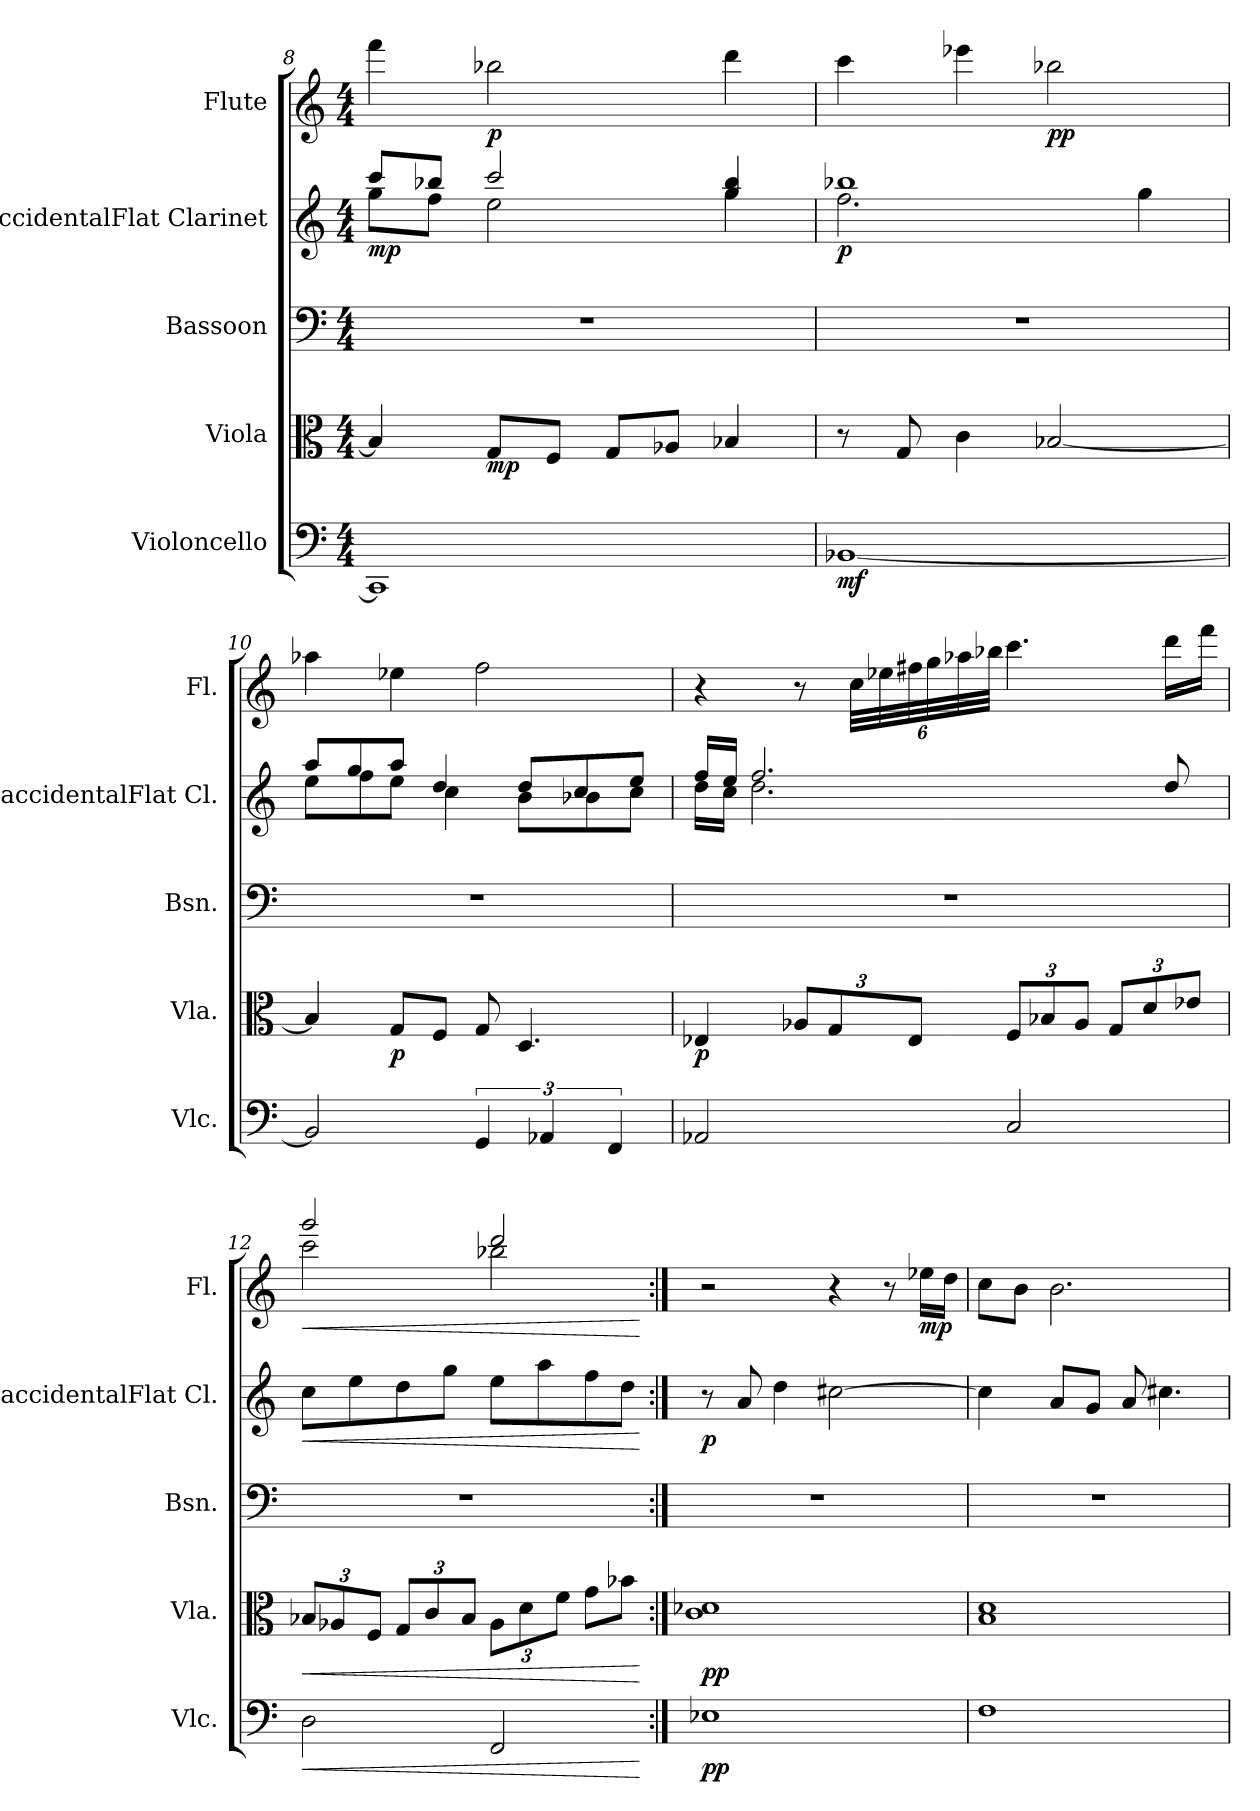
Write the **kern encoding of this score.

**kern	**dynam	**kern	**dynam	**kern	**kern	**dynam	**kern	**dynam
*part5	*part5	*part4	*part4	*part3	*part2	*part2	*part1	*part1
*staff5	*staff5	*staff4	*staff4	*staff3	*staff2	*staff2	*staff1	*staff1
*I"Violoncello	*	*I"Viola	*	*I"Bassoon	*I"BaccidentalFlat Clarinet	*	*I"Flute	*
*I'Vlc.	*	*I'Vla.	*	*I'Bsn.	*I'BaccidentalFlat Cl.	*	*I'Fl.	*
*clefF4	*	*clefC3	*	*clefF4	*clefG2	*	*clefG2	*
*	*	*	*	*	*ITrd1c2	*	*	*
*k[]	*	*k[]	*	*k[]	*k[b-e-]	*	*k[]	*
*M4/4	*	*M4/4	*	*M4/4	*M4/4	*	*M4/4	*
=8	=8	=8	=8	=8	=8	=8	=8	=8
*	*	*	*	*	*^	*	*	*
!	!	!	!	!	!	!	!LO:DY:b	!	!
1CC]	.	4B-/]	.	1r	8bb-/L	8ff\L	mp	4fff\	.
.	.	.	.	.	8aa-X/J	8ee-\J	.	.	.
!	!	!	!LO:DY:b	!	!	!	!	!	!LO:DY:b
.	.	8G/L	mp	.	2bb-/	2dd\	.	2bb-X\	p
.	.	8F/J	.	.	.	.	.	.	.
.	.	8G/L	.	.	.	.	.	.	.
.	.	8A-X/J	.	.	.	.	.	.	.
.	.	4B-X/	.	.	4ff/ 4aa-/	4ff\	.	4ddd\	.
=9	=9	=9	=9	=9	=9	=9	=9	=9	=9
!	!LO:DY:b	!	!	!	!	!	!LO:DY:b	!	!
[1BB-X	mf	8r	.	1r	2.ee-\	1aa-X	p	4ccc\	.
.	.	8G/	.	.	.	.	.	.	.
.	.	4c\	.	.	.	.	.	4eee-X\	.
!	!	!	!	!	!	!	!	!	!LO:DY:b
.	.	[2B-X/	.	.	.	.	.	2bb-X\	pp
.	.	.	.	.	4ff\	.	.	.	.
!!LO:LB:g=z
=10	=10	=10	=10	=10	=10	=10	=10	=10	=10
2BB-/]	.	4B-/]	.	1r	8gg/L	8dd\L	.	4aa-X\	.
.	.	.	.	.	8ff/	8ee-\	.	.	.
!	!	!	!LO:DY:b	!	!	!	!	!	!
.	.	8G/L	p	.	8gg/J	8dd\J	.	4ee-X\	.
.	.	8F/J	.	.	4cc/	4b-\	.	.	.
6GG/	.	8G/	.	.	.	.	.	2ff\	.
.	.	4.D/	.	.	8cc/L	8a\L	.	.	.
6AA-X/	.	.	.	.	.	.	.	.	.
.	.	.	.	.	8b-/	8a-X\	.	.	.
6FF/	.	.	.	.	.	.	.	.	.
.	.	.	.	.	8dd/J	8b-\J	.	.	.
=11	=11	=11	=11	=11	=11	=11	=11	=11	=11
!	!	!	!LO:DY:b	!	!	!	!	!	!
2AA-X/	.	4E-X/	p	1r	16ee-/LL	16cc\LL	.	4r	.
.	.	.	.	.	16dd/JJ	16b-\JJ	.	.	.
.	.	.	.	.	2.ee-/	2.cc\	.	.	.
*	*	*Xbrackettup	*	*	*	*	*	*	*
.	.	12A-X/L	.	.	.	.	.	8r	.
.	.	12G/	.	.	.	.	.	.	.
*	*	*	*	*	*	*	*	*Xbrackettup	*
.	.	.	.	.	.	.	.	48cc\LLL	.
.	.	.	.	.	.	.	.	48ee-X\	.
.	.	12E-/J	.	.	.	.	.	48ff#X\	.
.	.	.	.	.	.	.	.	48gg\	.
.	.	.	.	.	.	.	.	48aa-X\	.
.	.	.	.	.	.	.	.	48bb-X\JJJ	.
2C/	.	12F/L	.	.	.	.	.	4.ccc\	.
.	.	12B-X/	.	.	.	.	.	.	.
.	.	12A-/J	.	.	.	.	.	.	.
.	.	12G/L	.	.	.	.	.	.	.
.	.	12d/	.	.	.	.	.	.	.
.	.	.	.	.	8cc/	8ryy	.	16ddd\LL	.
.	.	12e-X/J	.	.	.	.	.	.	.
.	.	.	.	.	.	.	.	16fff\JJ	.
*	*	*	*	*	*v	*v	*	*	*
!!LO:PB:g=z
=12	=12	=12	=12	=12	=12	=12	=12	=12
!	!LO:HP:b	!	!LO:HP:b	!	!	!LO:HP:b	!	!LO:HP:b
*	*	*	*	*	*	*	*^	*
2D\	<	12B-X/L	<	1r	8b-\L	<	2ggg/	2ccc\	<
.	.	12A-X/	.	.	.	.	.	.	.
.	.	.	.	.	8dd\	.	.	.	.
.	.	12F/J	.	.	.	.	.	.	.
.	.	12G/L	.	.	8cc\	.	.	.	.
.	.	12c/	.	.	.	.	.	.	.
.	.	.	.	.	8ff\J	.	.	.	.
.	.	12B-/J	.	.	.	.	.	.	.
2FF/	.	12A-\L	.	.	8dd\L	.	2ddd/	2bb-X\	.
.	.	12d\	.	.	.	.	.	.	.
.	.	.	.	.	8gg\	.	.	.	.
.	.	12f\J	.	.	.	.	.	.	.
.	.	8g\L	.	.	8ee-\	.	.	.	.
.	.	8b-X\J	.	.	8cc\J	.	.	.	.
*	*	*	*	*	*	*	*v	*v	*
.	[	.	[	.	.	[	.	[
=13:|!	=13:|!	=13:|!	=13:|!	=13:|!	=13:|!	=13:|!	=13:|!	=13:|!
!	!LO:DY:b	!	!LO:DY:b	!	!	!LO:DY:b	!	!
1E-X	pp	1c 1d-X	pp	1r	8r	p	2r	.
.	.	.	.	.	8g/	.	.	.
.	.	.	.	.	4cc\	.	.	.
.	.	.	.	.	[2bn\	.	4r	.
.	.	.	.	.	.	.	8r	.
!	!	!	!	!	!	!	!	!LO:DY:b
.	.	.	.	.	.	.	16ee-X\LL	mp
.	.	.	.	.	.	.	16dd\JJ	.
=14	=14	=14	=14	=14	=14	=14	=14	=14
1F	.	1B 1d	.	1r	4b\]	.	8cc\L	.
.	.	.	.	.	.	.	8b\J	.
.	.	.	.	.	8g/L	.	2.b\	.
.	.	.	.	.	8f/J	.	.	.
.	.	.	.	.	8g/	.	.	.
.	.	.	.	.	4.bn\	.	.	.
=	=	=	=	=	=	=	=	=
*-	*-	*-	*-	*-	*-	*-	*-	*-
